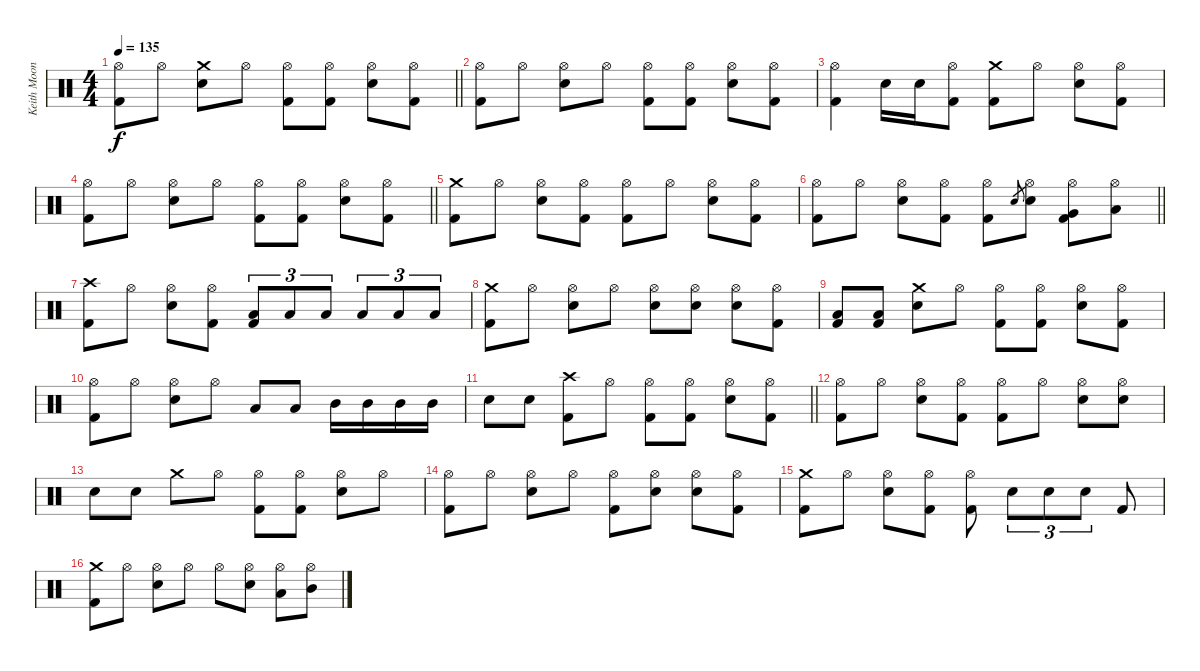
\track ("Keith Moon" "Keith Moon") {instrument percussion}
\staff {score}
\articulation defaults
\ts (4 4)
\tempo 135
\clef neutral
\barLineRight lightlight
\ks c
("Hi-Hat (open)" "Kick (hit) 2").8{dy f} "Hi-Hat (open)".8 ("Crash medium (hit)" "Electric Snare (hit)").8 "Hi-Hat (open)".8 ("Hi-Hat (open)" "Kick (hit) 2").8 ("Hi-Hat (open)" "Kick (hit) 2").8 ("Hi-Hat (open)" "Electric Snare (hit)").8 ("Hi-Hat (open)" "Kick (hit) 2").8 |
("Hi-Hat (open)" "Kick (hit) 2").8 "Hi-Hat (open)".8 ("Hi-Hat (open)" "Electric Snare (hit)").8 "Hi-Hat (open)".8 ("Hi-Hat (open)" "Kick (hit) 2").8 ("Hi-Hat (open)" "Kick (hit) 2").8 ("Hi-Hat (open)" "Electric Snare (hit)").8 ("Hi-Hat (open)" "Kick (hit) 2").8 |
("Hi-Hat (open)" "Kick (hit) 2").4 "Snare (hit) 2".16 "Electric Snare (hit)".16 ("Hi-Hat (open)" "Kick (hit) 2").8 ("Crash medium (hit)" "Kick (hit) 2").8 "Hi-Hat (open)".8 ("Hi-Hat (open)" "Electric Snare (hit)").8 ("Hi-Hat (open)" "Kick (hit) 2").8 |
\barLineRight lightlight
("Hi-Hat (open)" "Kick (hit) 2").8 "Hi-Hat (open)".8 ("Hi-Hat (open)" "Electric Snare (hit)").8 "Hi-Hat (open)".8 ("Hi-Hat (open)" "Kick (hit) 2").8 ("Hi-Hat (open)" "Kick (hit) 2").8 ("Hi-Hat (open)" "Electric Snare (hit)").8 ("Hi-Hat (open)" "Kick (hit) 2").8 |
("Crash medium (hit)" "Kick (hit) 2").8 "Hi-Hat (open)".8 ("Hi-Hat (open)" "Snare (hit) 2").8 ("Hi-Hat (open)" "Kick (hit) 2").8 ("Hi-Hat (open)" "Kick (hit) 2").8 "Hi-Hat (open)".8 ("Hi-Hat (open)" "Electric Snare (hit)").8 ("Hi-Hat (open)" "Kick (hit) 2").8 |
\barLineRight lightlight
("Hi-Hat (open)" "Kick (hit) 2").8 "Hi-Hat (open)".8 ("Hi-Hat (open)" "Electric Snare (hit)").8 ("Hi-Hat (open)" "Kick (hit) 2").8 ("Hi-Hat (open)" "Kick (hit) 2").8 "Electric Snare (hit)".8{gr} ("Hi-Hat (open)" "Electric Snare (hit)").8 ("Hi-Hat (open)" "Very Low Tom (hit)" "Kick (hit) 2").8 ("Hi-Hat (open)" "Low Floor Tom (hit)").8 |
("Crash high (hit)" "Kick (hit) 2").8 "Hi-Hat (open)".8 ("Hi-Hat (open)" "Electric Snare (hit)").8 ("Hi-Hat (open)" "Kick (hit) 2").8 ("Low Floor Tom (hit)" "Kick (hit) 2").8{tu (3 2)} "Low Floor Tom (hit)".8{tu (3 2)} "Low Floor Tom (hit)".8{tu (3 2)} "Low Floor Tom (hit)".8{tu (3 2)} "Low Floor Tom (hit)".8{tu (3 2)} "Low Floor Tom (hit)".8{tu (3 2)} |
("Crash medium (hit)" "Kick (hit) 2").8 "Hi-Hat (open)".8 ("Hi-Hat (open)" "Electric Snare (hit)").8 "Hi-Hat (open)".8 ("Hi-Hat (open)" "Electric Snare (hit)").8 ("Hi-Hat (open)" "Electric Snare (hit)").8 ("Hi-Hat (open)" "Electric Snare (hit)").8 ("Hi-Hat (open)" "Kick (hit) 2").8 |
("Low Floor Tom (hit)" "Kick (hit) 2").8 ("Low Floor Tom (hit)" "Kick (hit) 2").8 ("Crash medium (hit)" "Electric Snare (hit)").8 "Hi-Hat (open)".8 ("Hi-Hat (open)" "Kick (hit) 2").8 ("Hi-Hat (open)" "Kick (hit) 2").8 ("Hi-Hat (open)" "Electric Snare (hit)").8 ("Hi-Hat (open)" "Kick (hit) 2").8 |
("Hi-Hat (open)" "Kick (hit) 2").8 "Hi-Hat (open)".8 ("Hi-Hat (open)" "Electric Snare (hit)").8 "Hi-Hat (open)".8 "Low Tom (hit)".8 "Low Tom (hit)".8 "Mid Tom (hit)".16 "Mid Tom (hit)".16 "Mid Tom (hit)".16 "Mid Tom (hit)".16 |
\barLineRight lightlight "Snare (hit) 2".8 "Snare (hit) 2".8
("Crash high (hit)" "Kick (hit) 2").8 "Hi-Hat (open)".8 ("Hi-Hat (open)" "Kick (hit) 2").8 ("Hi-Hat (open)" "Kick (hit) 2").8 ("Hi-Hat (open)" "Electric Snare (hit)").8 ("Hi-Hat (open)" "Kick (hit) 2").8 |
("Hi-Hat (open)" "Kick (hit) 2").8 "Hi-Hat (open)".8 ("Hi-Hat (open)" "Electric Snare (hit)").8 ("Hi-Hat (open)" "Kick (hit) 2").8 ("Hi-Hat (open)" "Kick (hit) 2").8 "Hi-Hat (open)".8 ("Hi-Hat (open)" "Electric Snare (hit)").8 ("Hi-Hat (open)" "Electric Snare (hit)").8 |
"Snare (hit) 2".8 "Snare (hit) 2".8 "Crash medium (hit)".8 "Hi-Hat (open)".8 ("Hi-Hat (open)" "Kick (hit) 2").8 ("Hi-Hat (open)" "Kick (hit) 2").8 ("Hi-Hat (open)" "Electric Snare (hit)").8 "Hi-Hat (open)".8 |
("Hi-Hat (open)" "Kick (hit) 2").8 "Hi-Hat (open)".8 ("Hi-Hat (open)" "Snare (hit) 2").8 "Hi-Hat (open)".8 ("Hi-Hat (open)" "Kick (hit) 2").8 ("Hi-Hat (open)" "Snare (hit) 2").8 ("Hi-Hat (open)" "Snare (hit) 2").8 ("Hi-Hat (open)" "Kick (hit) 2").8 |
("Crash medium (hit)" "Kick (hit) 2").8 "Hi-Hat (open)".8 ("Hi-Hat (open)" "Electric Snare (hit)").8 ("Hi-Hat (open)" "Kick (hit) 2").8 ("Hi-Hat (open)" "Kick (hit) 2").8 "Snare (hit) 2".8{tu (3 2)} "Snare (hit) 2".8{tu (3 2)} "Electric Snare (hit)".8{tu (3 2)} "Kick (hit) 2".8 |
("Crash medium (hit)" "Kick (hit) 2").8 "Hi-Hat (open)".8 ("Hi-Hat (open)" "Electric Snare (hit)").8 "Hi-Hat (open)".8 "Hi-Hat (open)".8 ("Hi-Hat (open)" "Electric Snare (hit)").8 ("Hi-Hat (open)" "Low Floor Tom (hit)").8 ("Hi-Hat (open)" "Mid Tom (hit)").8
